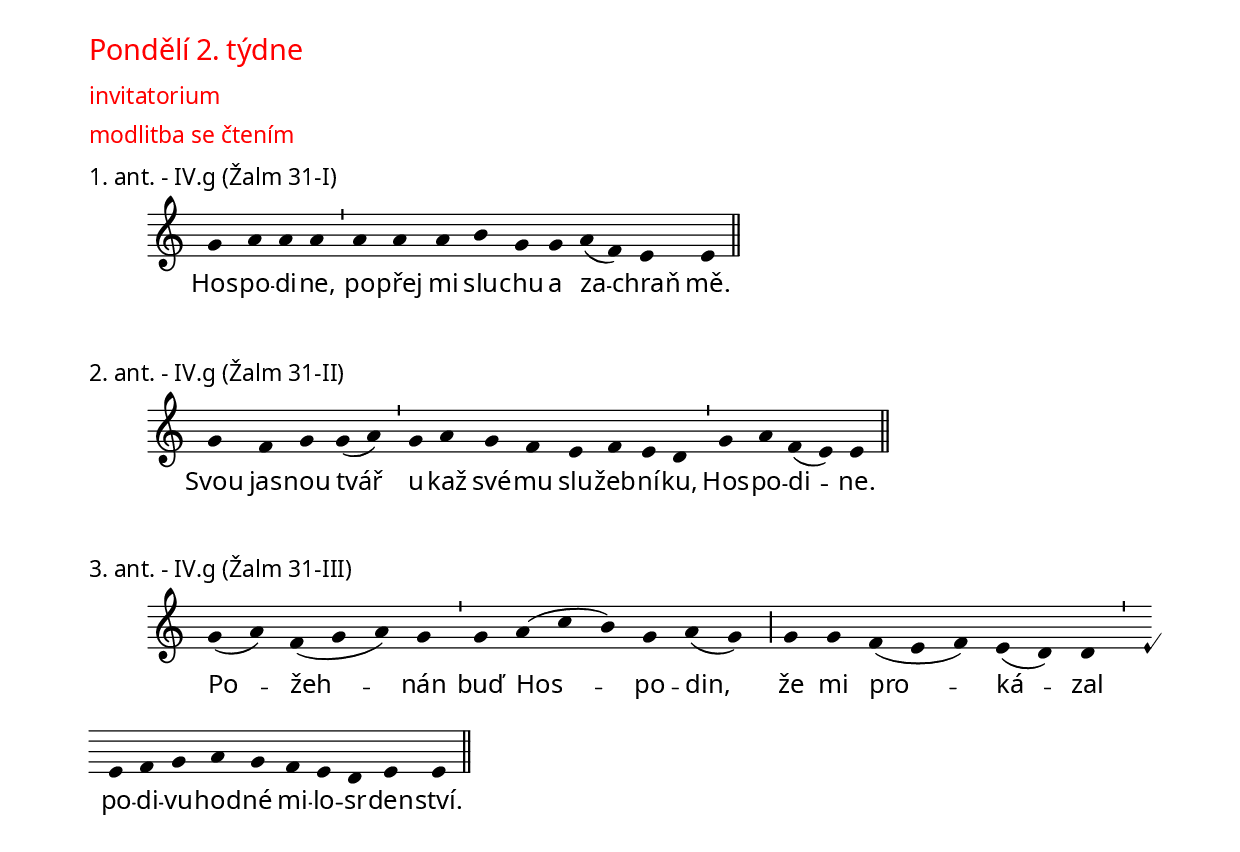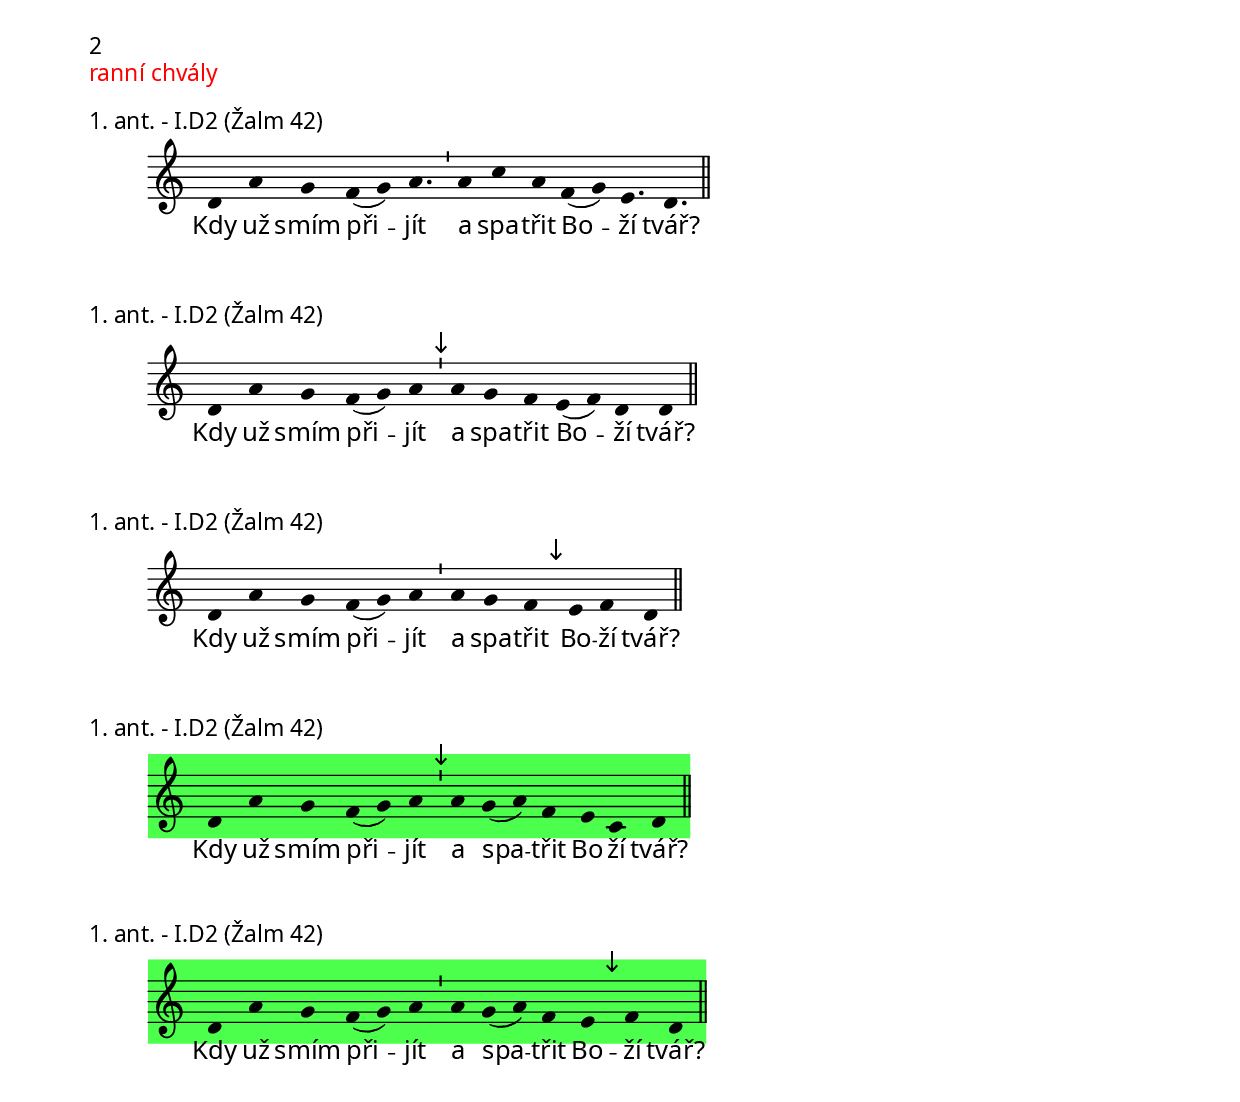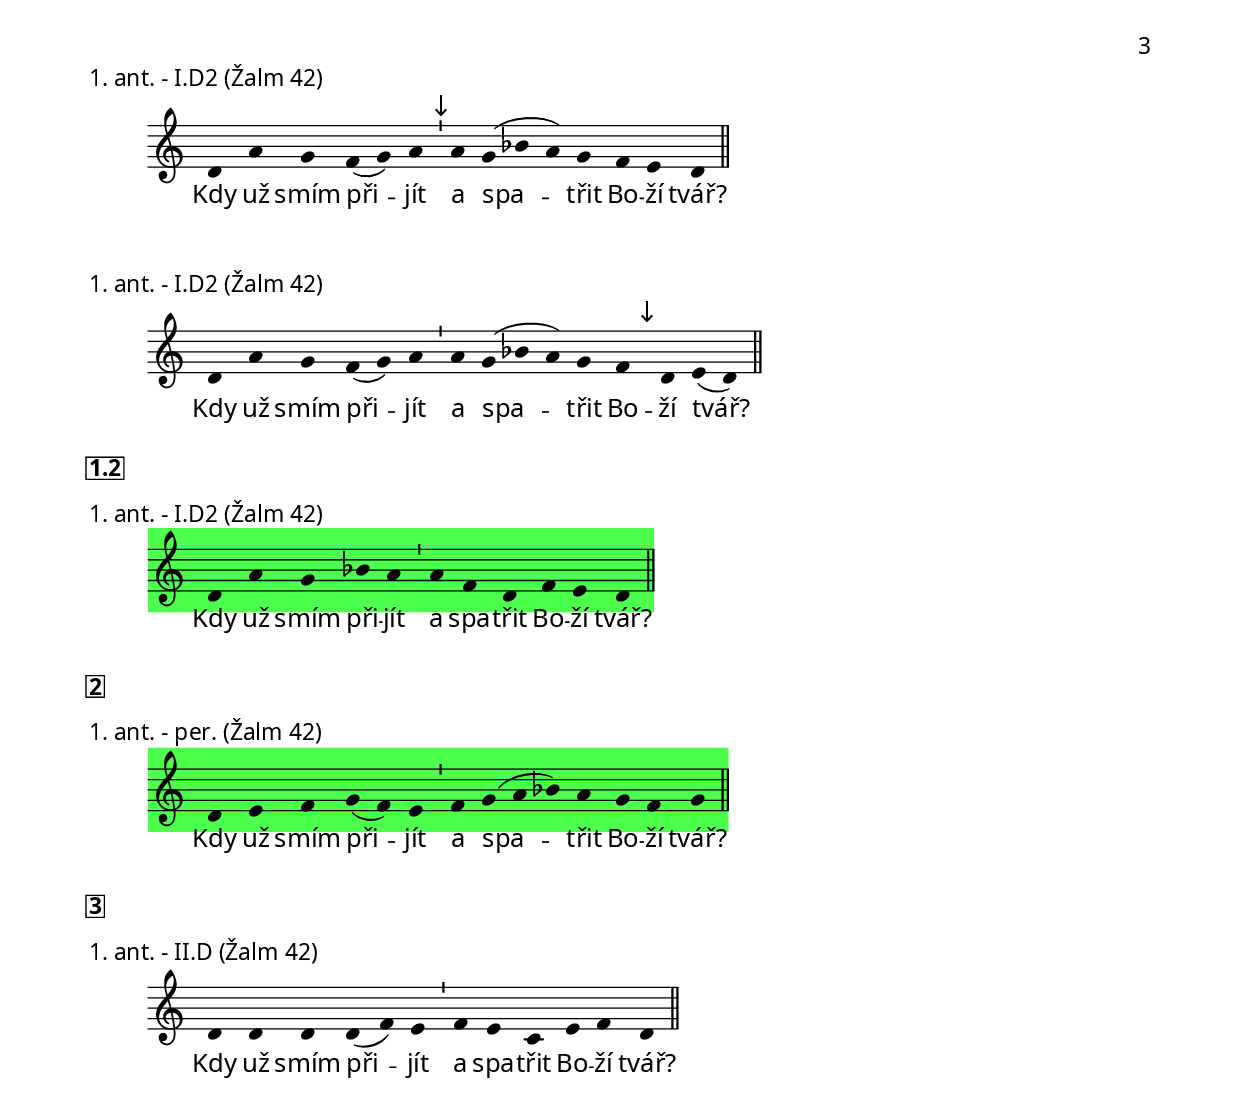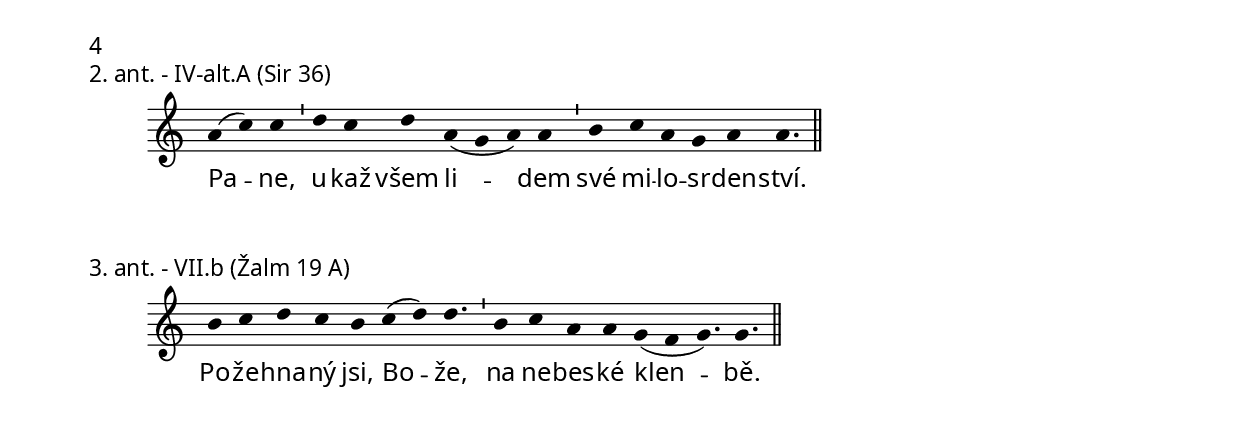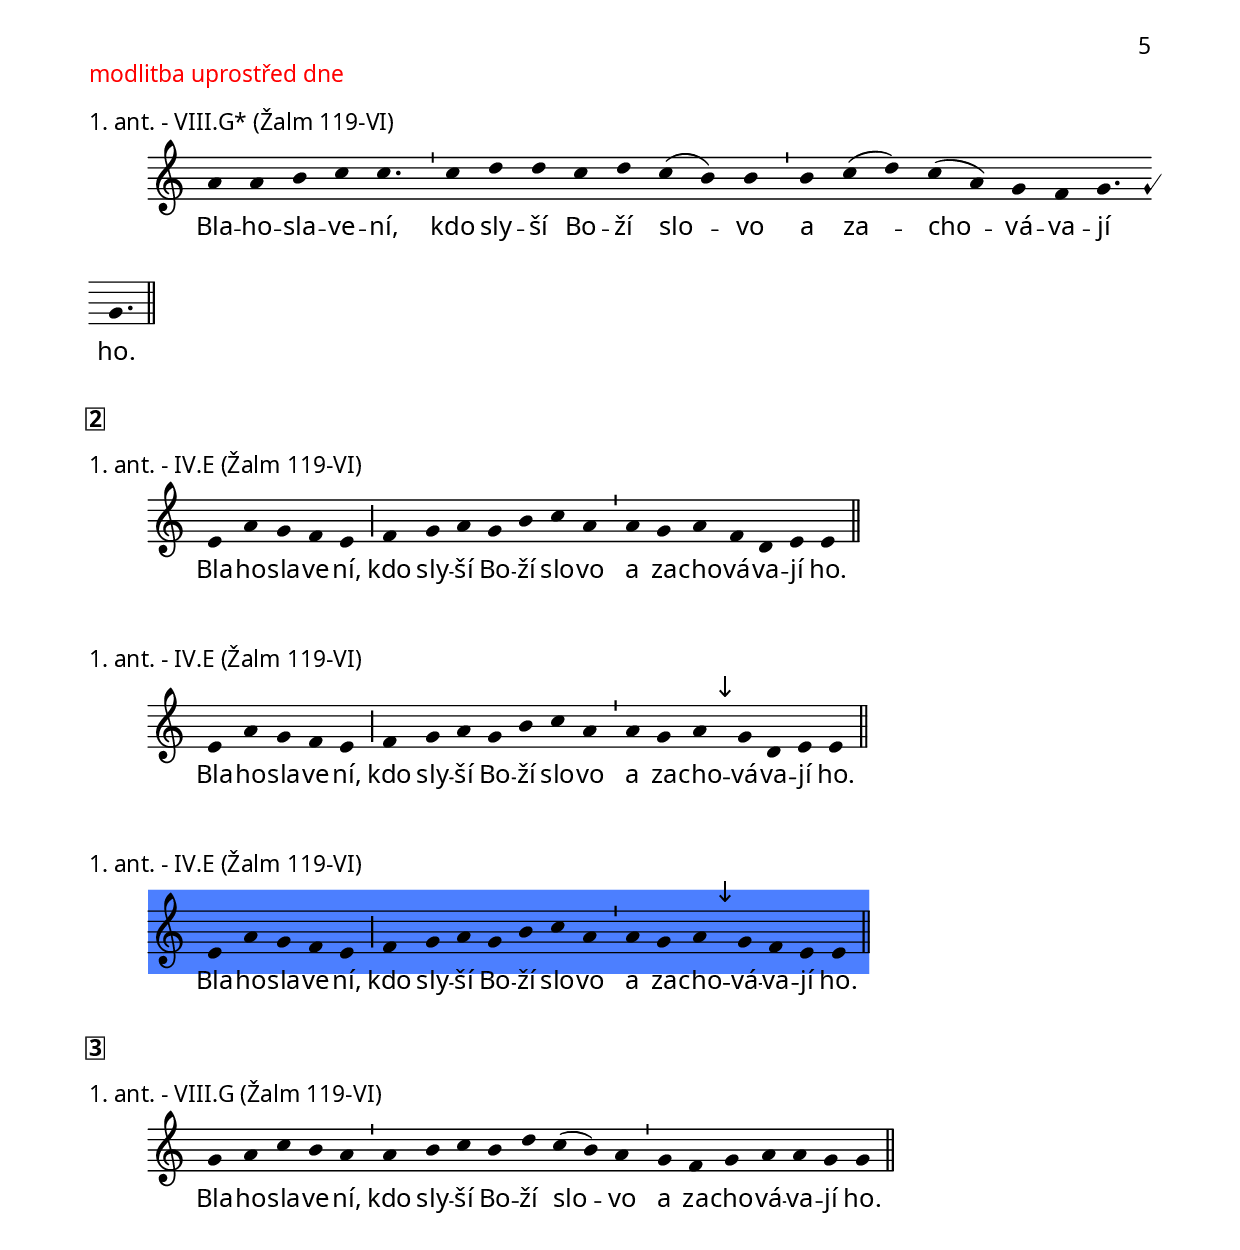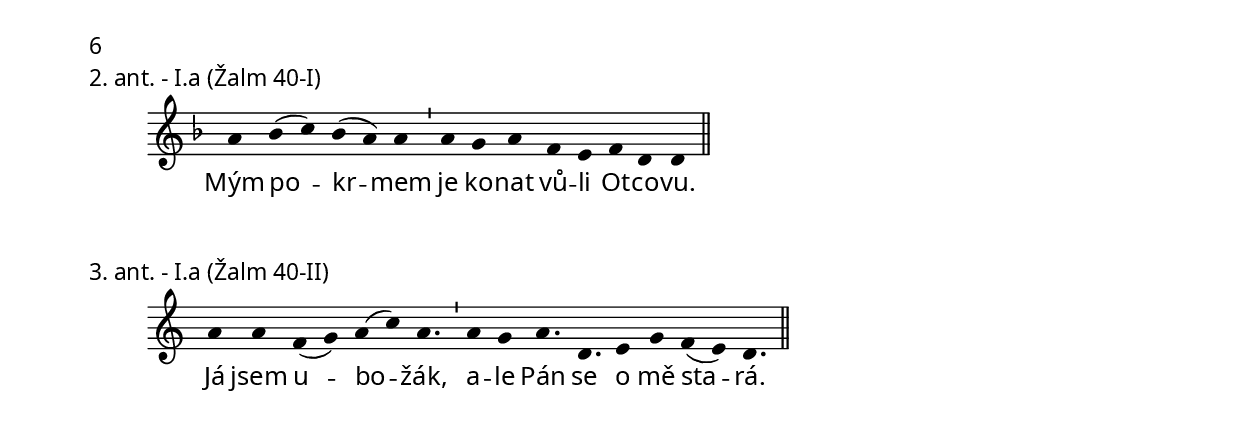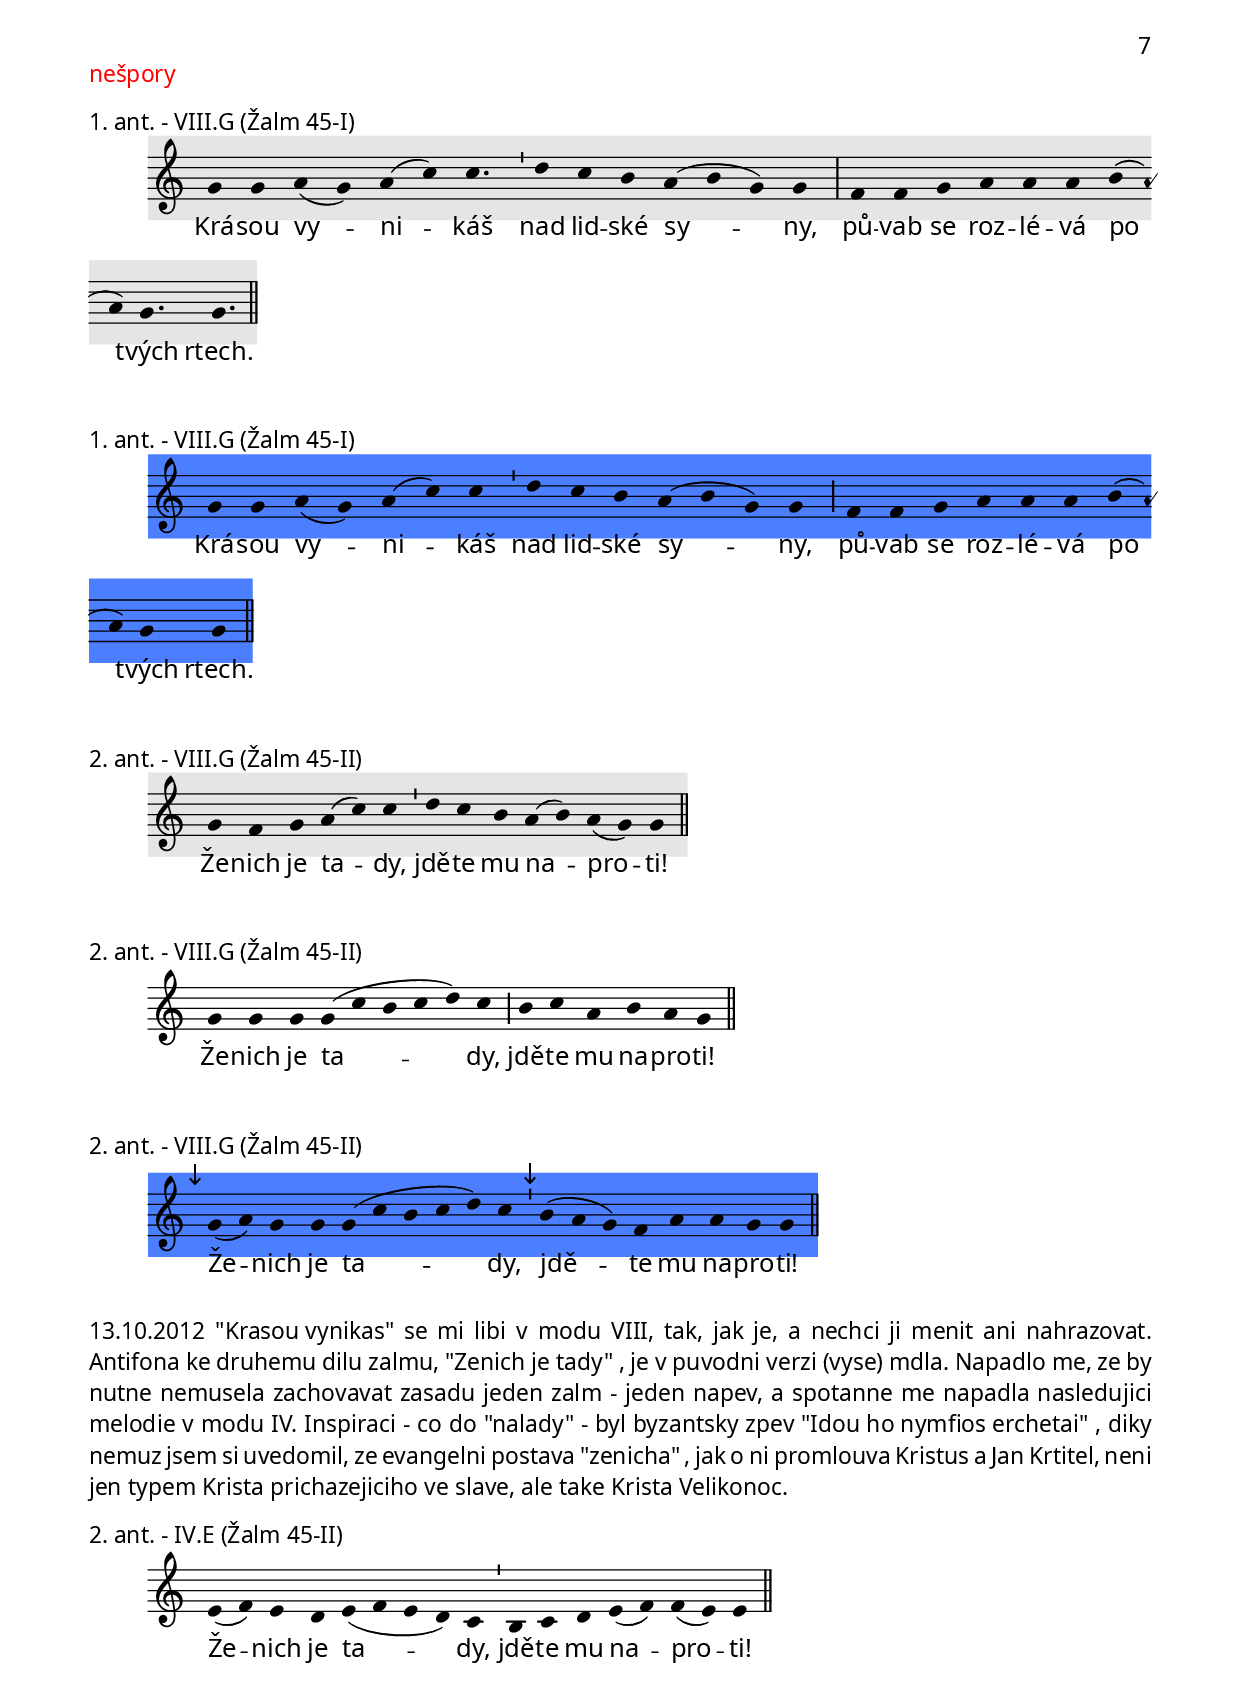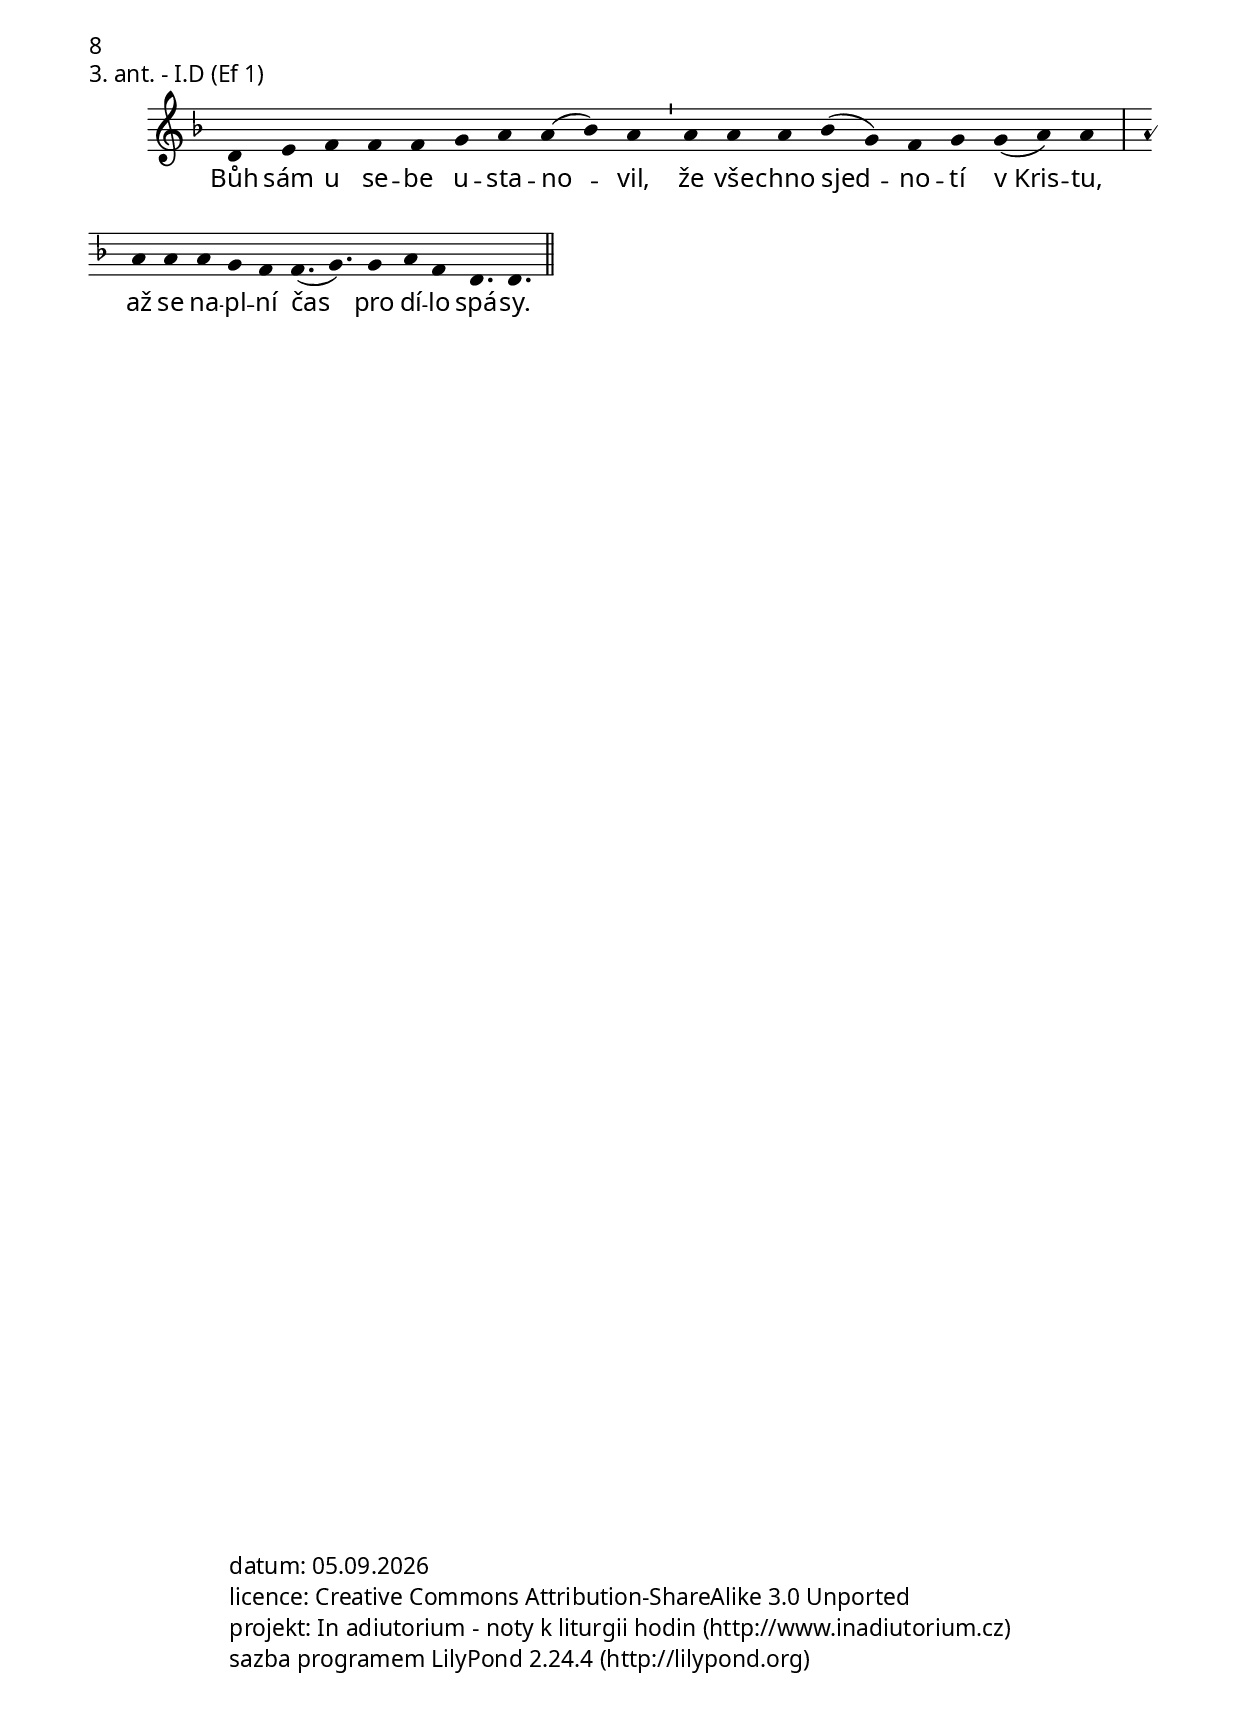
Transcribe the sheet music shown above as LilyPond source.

\include "../spolecne.ly"

\markup {\nadpisDen {Pondělí 2. týdne}}

\markup {\nadpisHodinka {"invitatorium"}}

%\score { \tIIpondeliInvitatorium }

\markup {\nadpisHodinka {"modlitba se čtením"}}

\score {
  \relative c'' {
    \choralniRezim
    g4 a a a \barMin
    a a a b g g a( f) e e \barFinalis
  }
  \addlyrics {
    Hos -- po -- di -- ne,
    po -- přej mi slu -- chu a za -- chraň mě.
  }
  \header {
    quid = "1. ant."
    modus = "IV"
    differentia = "g" 
    psalmus = "Žalm 31-I"
    id = "cte-ant1"
    piece = \markup {\sestavTitulek}
  }
}

\score {
  \relative c'' {
    \choralniRezim
    g4 f g g( a) \barMin
    g a g f e f e d \barMin
    g a f( e) e \barFinalis
  }
  \addlyrics {
    Svou jas -- nou tvář
    u -- kaž své -- mu slu -- žeb -- ní -- ku,
    Hos -- po -- di -- ne.
  }
  \header {
    quid = "2. ant."
    modus = "IV"
    differentia = "g" 
    psalmus = "Žalm 31-II"
    id = "cte-ant2"
    piece = \markup {\sestavTitulek}
  }
}

\score {
  \relative c'' {
    \choralniRezim
    g4( a) f( g a) g \barMin g a( c b) g a( g) \barMaior
    g g f( e f) e( d) d \barMin
    e f g a g f e d e e \barFinalis
  }
  \addlyrics {
    Po -- žeh -- nán buď Hos -- po -- din,
    že mi pro -- ká -- zal
    po -- di -- vu -- hod -- né mi -- lo -- sr -- den -- ství.
  }
  \header {
    quid = "3. ant."
    modus = "IV"
    differentia = "g" 
    psalmus = "Žalm 31-III"
    id = "cte-ant3"
    piece = \markup {\sestavTitulek}
  }
}

\pageBreak

\markup {\nadpisHodinka {"ranní chvály"}}

\score {
  \relative c' {
    \choralniRezim
    d4 a' g f( g) a4. \barMin a4 c a f( g) e4. d \barFinalis
  }
  \addlyrics {
    Kdy už smím při -- jít a spa -- třit Bo -- ží tvář?
  }
  \header {
    quid = "1. ant."     
    modus = "I"     
    differentia = "D2" 
    psalmus = "Žalm 42"
    id = "rch-ant1"
    piece = \markup {\sestavTitulek}
  }
}

\score {
  \relative c' {
    \choralniRezim
    d4 a' g f( g) a \barMin 
    \mark\sipka a g f e( f) d d \barFinalis
  }
  \addlyrics {
    Kdy už smím při -- jít 
    a spa -- třit Bo -- ží tvář?
  }
  \header {
    quid = "1. ant."     
    modus = "I"     
    differentia = "D2" 
    psalmus = "Žalm 42"
    id = "rch-ant1"
    piece = \markup {\sestavTitulek}
  }
}

\score {
  \relative c' {
    \choralniRezim
    d4 a' g f( g) a \barMin 
    a g f \mark\sipka e f d \barFinalis
  }
  \addlyrics {
    Kdy už smím při -- jít 
    a spa -- třit Bo -- ží tvář?
  }
  \header {
    quid = "1. ant."     
    modus = "I"     
    differentia = "D2" 
    psalmus = "Žalm 42"
    id = "rch-ant1"
    piece = \markup {\sestavTitulek}
  }
}

\score {
  \relative c' {
    \zvyraznovacZeleny
    \choralniRezim
    d4 a' g f( g) a \barMin 
    \mark\sipka a g( a) f e c d \barFinalis
  }
  \addlyrics {
    Kdy už smím při -- jít 
    a spa -- třit Bo -- ží tvář?
  }
  \header {
    quid = "1. ant."     
    modus = "I"     
    differentia = "D2" 
    psalmus = "Žalm 42"
    id = "rch-ant1"
    piece = \markup {\sestavTitulek}
  }
}

\score {
  \relative c' {
    \zvyraznovacZeleny
    \choralniRezim
    d4 a' g f( g) a \barMin 
    a g( a) f e \mark\sipka f d \barFinalis
  }
  \addlyrics {
    Kdy už smím při -- jít 
    a spa -- třit Bo -- ží tvář?
  }
  \header {
    quid = "1. ant."     
    modus = "I"     
    differentia = "D2" 
    psalmus = "Žalm 42"
    id = "rch-ant1"
    piece = \markup {\sestavTitulek}
  }
}

\score {
  \relative c' {
    \choralniRezim
    d4 a' g f( g) a \barMin 
    \mark\sipka a g( bes a) g f e d \barFinalis
  }
  \addlyrics {
    Kdy už smím při -- jít 
    a spa -- třit Bo -- ží tvář?
  }
  \header {
    quid = "1. ant."     
    modus = "I"     
    differentia = "D2" 
    psalmus = "Žalm 42"
    id = "rch-ant1"
    piece = \markup {\sestavTitulek}
  }
}

\score {
  \relative c' {
    \choralniRezim
    d4 a' g f( g) a \barMin 
    a g( bes a) g f \mark\sipka d e( d) \barFinalis
  }
  \addlyrics {
    Kdy už smím při -- jít 
    a spa -- třit Bo -- ží tvář?
  }
  \header {
    quid = "1. ant."     
    modus = "I"     
    differentia = "D2" 
    psalmus = "Žalm 42"
    id = "rch-ant1"
    piece = \markup {\sestavTitulek}
  }
}

\markup\nadpisSkupiny 1.2

\score {
  \relative c' {
    \zvyraznovacZeleny
    \choralniRezim
    d4 a' g bes a \barMin 
    a f d f e d \barFinalis
  }
  \addlyrics {
    Kdy už smím při -- jít 
    a spa -- třit Bo -- ží tvář?
  }
  \header {
    quid = "1. ant."     
    modus = "I"     
    differentia = "D2" 
    psalmus = "Žalm 42"
    id = "rch-ant1"
    piece = \markup {\sestavTitulek}
  }
}

\markup\nadpisSkupiny 2

\score {
  \relative c' {
    \zvyraznovacZeleny
    \choralniRezim
    d4 e f g( f) e \barMin
    f g( a bes) a g f g \barFinalis
  }
  \addlyrics {
    Kdy už smím při -- jít 
    a spa -- třit Bo -- ží tvář?
  }
  \header {
    quid = "1. ant."     
    modus = "per"     
    differentia = "" 
    psalmus = "Žalm 42"
    id = "rch-ant1"
    piece = \markup {\sestavTitulek}
  }
}

\markup\nadpisSkupiny 3

\score {
  \relative c' {
    \choralniRezim
    d4 d d d( f) e \barMin
    f e c e f d \barFinalis
  }
  \addlyrics {
    Kdy už smím při -- jít 
    a spa -- třit Bo -- ží tvář?
  }
  \header {
    quid = "1. ant."     
    modus = "II"     
    differentia = "D" 
    psalmus = "Žalm 42"
    id = "rch-ant1"
    piece = \markup {\sestavTitulek}
  }
}

\pageBreak

\score {
  \relative c'' {
    \choralniRezim
    a4( c) c \barMin d c d a( g a) a \barMin b c a g a a4. \barFinalis
  }
  \addlyrics {
    Pa -- ne, u -- kaž všem li -- dem své mi -- lo -- sr -- den -- ství.
  }
  \header {
    quid = "2. ant."     
    modus = "IV-alt"     
    differentia = "A" 
    psalmus = "Sir 36"
    id = "rch-ant2"
    piece = \markup {\sestavTitulek}
  }
}

\score {
  \relative c'' {
    \choralniRezim
    b4 c d c b c( d) d4. \barMin b4 c a a g( f g4.) g \barFinalis
  }
  \addlyrics {
    Po -- že -- hna -- ný jsi, Bo -- že, na ne -- bes -- ké klen -- bě.
  }
  \header {
    quid = "3. ant."     
    modus = "VII"     
    differentia = "b" 
    psalmus = "Žalm 19 A"
    id = "rch-ant3"
    piece = \markup {\sestavTitulek}
  }
}

%\score { \tIIpondeliAntBenedictus }

\pageBreak

\markup {\nadpisHodinka {"modlitba uprostřed dne"}}

\score {
  \relative c'' {
    \choralniRezim
    a4 a b c c4. \barMin c4 d d c d c( b) b \barMin
    b c( d) c( a) g f g4. g \barFinalis
  }
  \addlyrics {
    Bla -- ho -- sla -- ve -- ní, kdo sly -- ší Bo -- ží slo -- vo
    a za -- cho -- vá -- va -- jí ho.
  }
  \header {
    quid = "1. ant."
    modus = "VIII"
    differentia = "G*" 
    psalmus = "Žalm 119-VI"
    id = "up-ant1"
    piece = \markup {\sestavTitulek}
  }
}

\markup\nadpisSkupiny 2

\score {
  \relative c' {
    \choralniRezim
    e4 a g f e \barMaior
    f g a g b c a \barMin
    a g a f d e e \barFinalis
  }
  \addlyrics {
    Bla -- ho -- sla -- ve -- ní, 
    kdo sly -- ší Bo -- ží slo -- vo
    a za -- cho -- vá -- va -- jí ho.
  }
  \header {
    quid = "1. ant."
    modus = "IV"
    differentia = "E" 
    psalmus = "Žalm 119-VI"
    id = "up-ant1"
    piece = \markup {\sestavTitulek}
  }
}

\score {
  \relative c' {
    \choralniRezim
    e4 a g f e \barMaior
    f g a g b c a \barMin
    a g a \mark\sipka g d e e \barFinalis
  }
  \addlyrics {
    Bla -- ho -- sla -- ve -- ní, 
    kdo sly -- ší Bo -- ží slo -- vo
    a za -- cho -- vá -- va -- jí ho.
  }
  \header {
    quid = "1. ant."
    modus = "IV"
    differentia = "E" 
    psalmus = "Žalm 119-VI"
    id = "up-ant1"
    piece = \markup {\sestavTitulek}
  }
}

\score {
  \relative c' {
    \zvyraznovacModry
    \choralniRezim
    e4 a g f e \barMaior
    f g a g b c a \barMin
    a g a \mark\sipka g f e e \barFinalis
  }
  \addlyrics {
    Bla -- ho -- sla -- ve -- ní, 
    kdo sly -- ší Bo -- ží slo -- vo
    a za -- cho -- vá -- va -- jí ho.
  }
  \header {
    quid = "1. ant."
    modus = "IV"
    differentia = "E" 
    psalmus = "Žalm 119-VI"
    id = "up-ant1"
    piece = \markup {\sestavTitulek}
  }
}

\markup\nadpisSkupiny 3

\score {
  \relative c'' {
    \choralniRezim
    g4 a c b a \barMin a b c b d c( b) a \barMin
    g f g a a g g \barFinalis
  }
  \addlyrics {
    Bla -- ho -- sla -- ve -- ní, kdo sly -- ší Bo -- ží slo -- vo
    a za -- cho -- vá -- va -- jí ho.
  }
  \header {
    quid = "1. ant."
    modus = "VIII"
    differentia = "G" 
    psalmus = "Žalm 119-VI"
    id = "up-ant1"
    piece = \markup {\sestavTitulek}
  }
}

\pageBreak

\score {
  \relative c'' {
    \choralniRezim
    \key f \major
    a4 bes( c) bes( a) a \barMin a g a f e f d d \barFinalis
  }
  \addlyrics {
    Mým po -- kr -- mem je ko -- nat vů -- li Ot -- co -- vu.
  }
  \header {
    quid = "2. ant."
    modus = "I"
    differentia = "a" 
    psalmus = "Žalm 40-I"
    id = "up-ant2"
    piece = \markup {\sestavTitulek}
  }
}

\score {
  \relative c'' {
    \choralniRezim
    a4 a f( g) a( c) a4. \barMin a4 g a4. d, e4 g f( e) d4. \barFinalis
  }
  \addlyrics {
    Já jsem u -- bo -- žák, a -- le Pán se o mě sta -- rá.
  }
  \header {
    quid = "3. ant."
    modus = "I"
    differentia = "a" 
    psalmus = "Žalm 40-II"
    id = "up-ant3"
    piece = \markup {\sestavTitulek}
  }
}

\pageBreak

\markup {\nadpisHodinka {"nešpory"}}

\score {
  \relative c'' {
    \zvyraznovacSedy
    \choralniRezim
    g4 g a( g) a( c) c4. \barMin d4 c b a( b g) g \barMax
    f f g a a a b( a) g4. g \barFinalis
  }
  \addlyrics {
    Krá -- sou vy -- ni -- káš nad lid -- ské sy -- ny,
    pů -- vab se roz -- lé -- vá po tvých rtech.
  }
  \header {
    quid = "1. ant."
    modus = "VIII"
    differentia = "G" 
    psalmus = "Žalm 45-I"
    id = "ne-ant1"
    piece = \markup {\sestavTitulek}
  }
}

\score {
  \relative c'' {
    \zvyraznovacModry
    \choralniRezim
    g4 g a( g) a( c) c \barMin d4 c b a( b g) g \barMaior
    f f g a a a b( a) g g \barFinalis
  }
  \addlyrics {
    Krá -- sou vy -- ni -- káš nad lid -- ské sy -- ny,
    pů -- vab se roz -- lé -- vá po tvých rtech.
  }
  \header {
    quid = "1. ant."
    modus = "VIII"
    differentia = "G" 
    psalmus = "Žalm 45-I"
    id = "ne-ant1"
    piece = \markup {\sestavTitulek}
  }
}

\score {
  \relative c'' {
    \zvyraznovacSedy
    \choralniRezim
    g4 f g a( c) c \barMin d c b a( b) a( g) g \barFinalis
  }
  \addlyrics {
    Že -- nich je ta -- dy, jdě -- te mu na -- pro -- ti!
  }
  \header {
    quid = "2. ant."
    modus = "VIII"
    differentia = "G" 
    psalmus = "Žalm 45-II"
    id = "ne-ant2"
    piece = \markup {\sestavTitulek}
  }
}

\score {
  \relative c'' {
    \choralniRezim
    g4 g g g( c b c d) c \barMaior
    b c a b a g \barFinalis
  }
  \addlyrics {
    Že -- nich je ta -- dy, 
    jdě -- te mu na -- pro -- ti!
  }
  \header {
    quid = "2. ant."
    modus = "VIII"
    differentia = "G" 
    psalmus = "Žalm 45-II"
    id = "ne-ant2"
    piece = \markup {\sestavTitulek}
  }
}

\score {
  \relative c'' {
    \zvyraznovacModry
    \choralniRezim
    \mark\sipka g4( a) g g g( c b c d) c \barMin
    \mark\sipka b( a g) f a a g g \barFinalis
  }
  \addlyrics {
    Že -- nich je ta -- dy, 
    jdě -- te mu na -- pro -- ti!
  }
  \header {
    quid = "2. ant."
    modus = "VIII"
    differentia = "G" 
    psalmus = "Žalm 45-II"
    id = "ne-ant2"
    piece = \markup {\sestavTitulek}
  }
}

\markup\justify{
  13.10.2012
  "\"Krasou vynikas\"" se mi libi v modu VIII, tak, jak je, a nechci ji menit
  ani nahrazovat. Antifona ke druhemu dilu zalmu, "\"Zenich je tady\"",
  je v puvodni verzi (vyse) mdla. Napadlo me, ze by nutne nemusela zachovavat
  zasadu jeden zalm - jeden napev, a spotanne me napadla nasledujici melodie
  v modu IV. Inspiraci - co do "\"nalady\"" - byl byzantsky zpev 
  "\"Idou ho nymfios erchetai\"", diky nemuz jsem si uvedomil, ze evangelni postava
  "\"zenicha\"", jak o ni promlouva Kristus a Jan Krtitel, neni jen typem
  Krista prichazejiciho ve slave, ale take Krista Velikonoc.
}
\score {
  \relative c' {
    \choralniRezim
    e4( f) e d e( f e d) c \barMin
    b c d e( f) f( e) e \barFinalis
  }
  \addlyrics {
    Že -- nich je ta -- dy, 
    jdě -- te mu na -- pro -- ti!
  }
  \header {
    quid = "2. ant."
    modus = "IV"
    differentia = "E" 
    psalmus = "Žalm 45-II"
    id = "ne-ant2"
    piece = \markup {\sestavTitulek}
  }
}

\pageBreak

%tIIpondeliNespAntIII = 
\score {
  \relative c' {
    \choralniRezim
    \key f \major
    d4 e f f f g a a( bes) a \barMin
    a a a bes( g) f g g( a) a \barMax
    a a a g f f4.( g) \barMin \bar ""
    g4 a f d4. d \barFinalis
  }
  \addlyrics {
    Bůh sám u se -- be u -- sta -- no -- vil, 
    že vše -- chno sjed -- no -- tí v_Kris -- tu, 
    až se na -- pl -- ní čas 
    pro dí -- lo spá -- sy.
  }
  \header {
    quid = "3. ant."
    modus = "I"
    differentia = "D" 
    psalmus = "Ef 1"
    id = "ne-ant3"
    piece = \markup {\sestavTitulek}
  }
}

%\score { \tIIpondeliNespAntIII }

%\score { \tIIpondeliAntMagnificat }